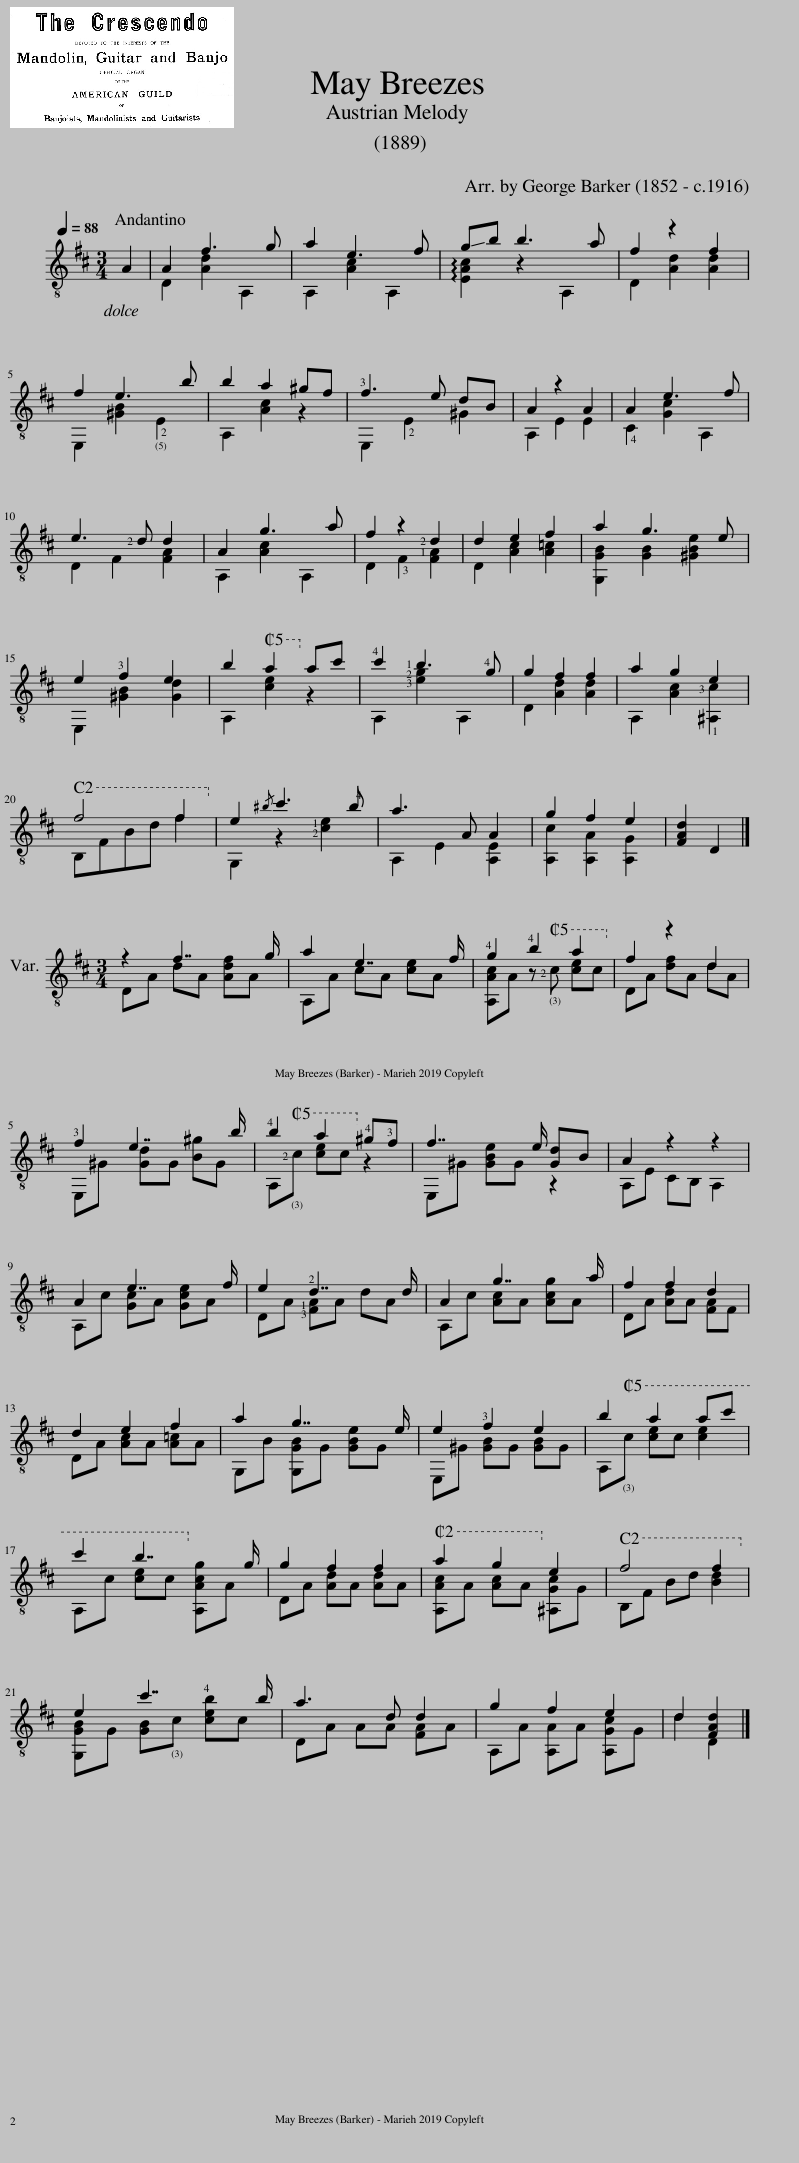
X:1
%%score ( 1 2 )
L:1/8
Q:1/4=88
M:3/4
I:linebreak $
K:D
V:1 treble-8
V:2 treble-8
V:1
 A2 | A2 f3 g | a2 e3 f | !-(!g!-)!b b3 a | f2 z2 f2 |$ %5
 f2 e3 b | b2 a2 ^gf | !3!f3 e dB | A2 z2 A2 | A2 e3 f |$ %10
 e3 d d2 | A2 g3 a | f2 z2 d2 | d2 e2 f2 | a2 g3 e |$ %15
 e2 !3!f2 e2 | b2 a2 ac' | !4!c'2 b3 !4!g | g2 f2 f2 | a2 g2 e2 |$ %20
 f4 f2 | e2{/^b} c'3 !4!=b | a3 A A2 | g2 f2 e2 | [FAd]2 D2 |]$ %25
[M:3/4] z2 f7/2 g/ | a2 e7/2 f/ | !4!g2 !4!b2 a2 | f2 z2 d2 |$ !3!f2 e7/2 b/ | %30
 !4!b2 a2 !4!^g!3!f | f7/2 e/ [^Gd]B | A2 z2 z2 |$ A2 e7/2 f/ | e2 !2!d7/2 d/ | %35
 A2 g7/2 a/ | f2 f2 d2 |$ d2 e2 f2 | a2 g7/2 e/ | e2 !3!f2 e2 | %40
 b2 a2 ac' |$ c'2 b7/2 g/ | g2 f2 f2 | a2 g2 e2 | f4 f2 |$ %45
 e2 c'7/2 b/ | a3 d d2 | g2 f2 e2 | d2 [FAd]2 |] %49
V:2
 x2 | D2 [Ad]2 A,2 | A,2 [Ac]2 A,2 | !arpeggio![EAc]2 z2 A,2 | D2 [Ad]2 [Ad]2 |$ %5
 E,2 [^GB]2 !2!E2 | A,2 [Ac]2 z2 | E,2 !2!E2 ^G2 | A,2 E2 E2 | !4!C2 [Gc]2 A,2 |$ %10
 D2 F2 [FA]2 | A,2 [Ac]2 A,2 | D2 !3!F2 [FA]2 | D2 [Ac]2 [A=c]2 | [G,GB]2 [GB]2 [^GBe]2 |$ %15
 E,2 [^GB]2 [Gd]2 | A,2 [ce]2 z2 | A,2 [eg]2 A,2 | D2 [Ad]2 [Ad]2 | A,2 [Ac]2 !1![^A,c]2 |$ %20
 B,FBd f2 | G,2 z2 !2!!1![ce]2 | A,2 E2 [A,E]2 | [A,c]2 [A,A]2 [A,G]2 | x4 |]$ %25
[M:3/4] DA dA [Adf]A | A,A cA [ce]A | [A,Ac]A z c [ce]c | DA [df]A dA |$ E,^G [Gd]G [B^g]G | %30
 A,c [ce]c z2 | E,^G [GBe]G z2 | A,E CB, A,2 |$ A,c [Gc]A [Gce]A | DA [FA]A dA | %35
 A,c [Ac]A [Acg]A | DA [Ad]A [FA]F |$ DA [Ac]A [A=c]A | G,B [G,GB]G [GBe]G | E,^G [GB]G [GB]G | %40
 A,c [ce]c [ce]2 |$ A,c [ce]c [A,Acg]A | DA [Ad]A [Ad]A | [A,Ac]A [Ac]A [^A,Gc]G | B,F Bd [Bd]2 |$ %45
 [G,GB]G [GB]c !4![ceb]c | DA AA [FA]A | A,A [A,A]A [A,Gc]G | d2 D2 |] %49
